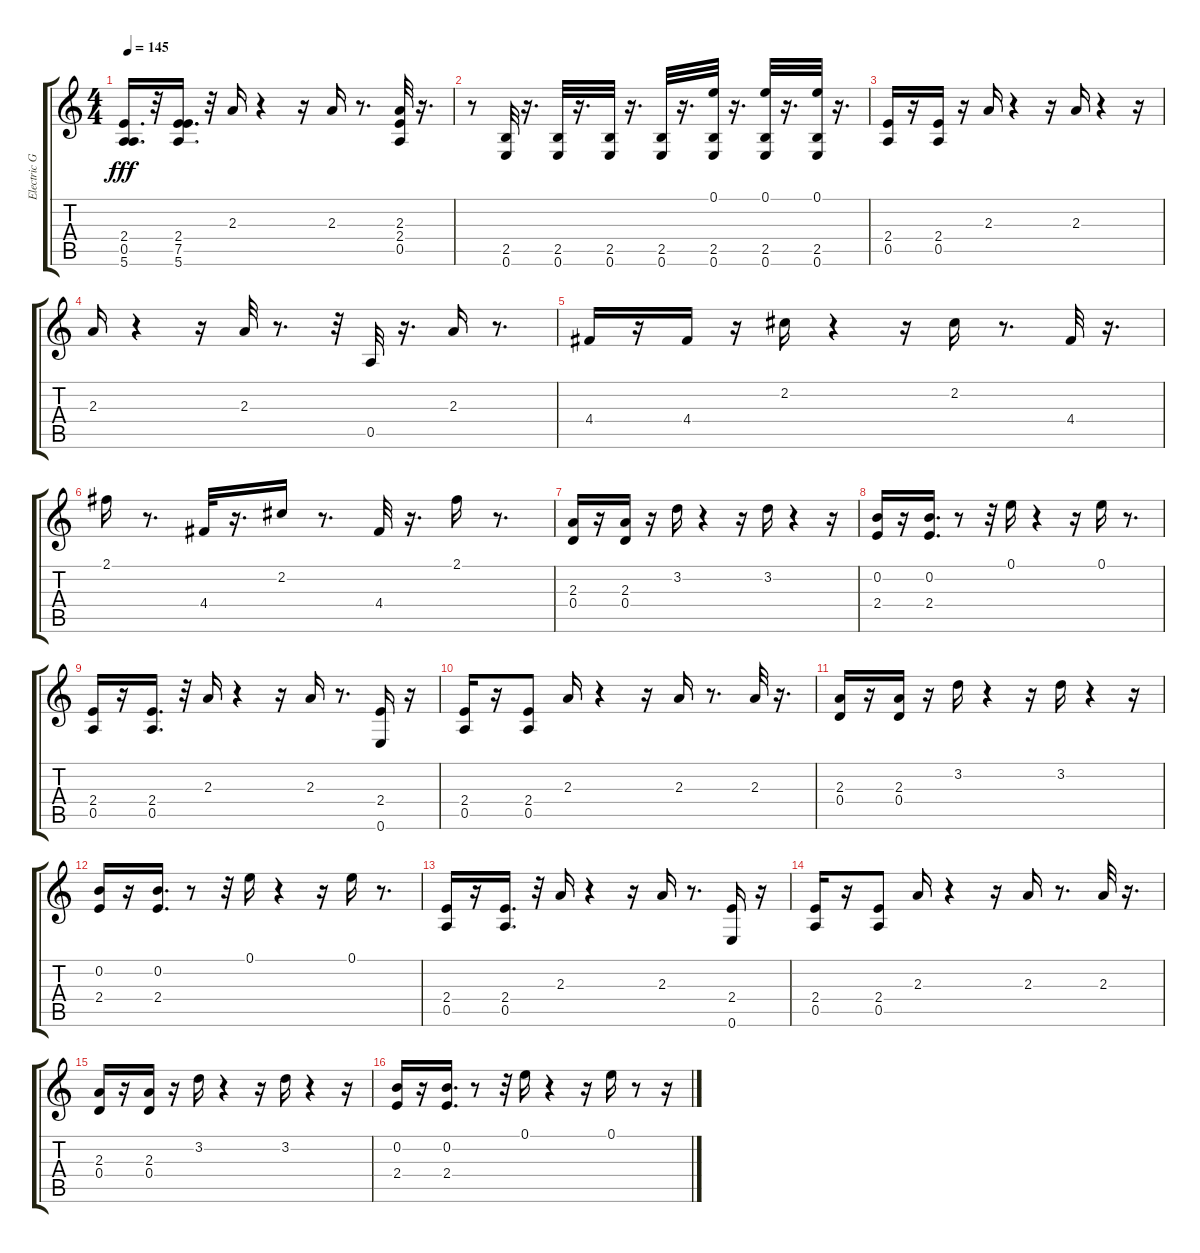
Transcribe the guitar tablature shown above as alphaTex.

\track ("Electric Guitar (muted) - ____________ _" "Electric G") {instrument electricguitarmuted}
\staff {score tabs}
\tuning (E4 B3 G3 D3 A2 E2) {hide}
\ts (4 4)
\tempo 145
\clef g2
\ks c
(2.4 0.5 5.6).16{d dy fff} r.32 (2.4 7.5 5.6).16{d} r.32 2.3.16 r.4 r.16 2.3.16 r.8{d} (2.3 2.4 0.5).32 r.16{d} |
r.8 (2.5 0.6).32 r.16{d} (2.5 0.6).32 r.16{d} (2.5 0.6).32 r.16{d} (2.5 0.6).32 r.16{d} (0.1 2.5 0.6).32 r.16{d} (0.1 2.5 0.6).32 r.16{d} (0.1 2.5 0.6).32 r.16{d} |
(2.4 0.5).16 r.16 (2.4 0.5).16 r.16 2.3.16 r.4 r.16 2.3.16 r.4 r.16 |
2.3.16 r.4 r.16 2.3.32 r.8{d} r.32 0.5.32 r.16{d} 2.3.16 r.8{d} |
4.4.16 r.16 4.4.16 r.16 2.2.16 r.4 r.16 2.2.16 r.8{d} 4.4.32 r.16{d} |
2.1.16 r.8{d} 4.4.32 r.16{d} 2.2.16 r.8{d} 4.4.32 r.16{d} 2.1.16 r.8{d} |
(2.3 0.4).16 r.16 (2.3 0.4).16 r.16 3.2.16 r.4 r.16 3.2.16 r.4 r.16 |
(0.2 2.4).16 r.16 (0.2 2.4).16{d} r.8 r.32 0.1.16 r.4 r.16 0.1.16 r.8{d} |
(2.4 0.5).16 r.16 (2.4 0.5).16{d} r.32 2.3.16 r.4 r.16 2.3.16 r.8{d} (2.4 0.6).16 r.16 |
(2.4 0.5).16 r.16 (2.4 0.5).8 2.3.16 r.4 r.16 2.3.16 r.8{d} 2.3.32 r.16{d} |
(2.3 0.4).16 r.16 (2.3 0.4).16 r.16 3.2.16 r.4 r.16 3.2.16 r.4 r.16 |
(0.2 2.4).16 r.16 (0.2 2.4).16{d} r.8 r.32 0.1.16 r.4 r.16 0.1.16 r.8{d} |
(2.4 0.5).16 r.16 (2.4 0.5).16{d} r.32 2.3.16 r.4 r.16 2.3.16 r.8{d} (2.4 0.6).16 r.16 |
(2.4 0.5).16 r.16 (2.4 0.5).8 2.3.16 r.4 r.16 2.3.16 r.8{d} 2.3.32 r.16{d} |
(2.3 0.4).16 r.16 (2.3 0.4).16 r.16 3.2.16 r.4 r.16 3.2.16 r.4 r.16 |
(0.2 2.4).16 r.16 (0.2 2.4).16{d} r.8 r.32 0.1.16 r.4 r.16 0.1.16 r.8 r.16
